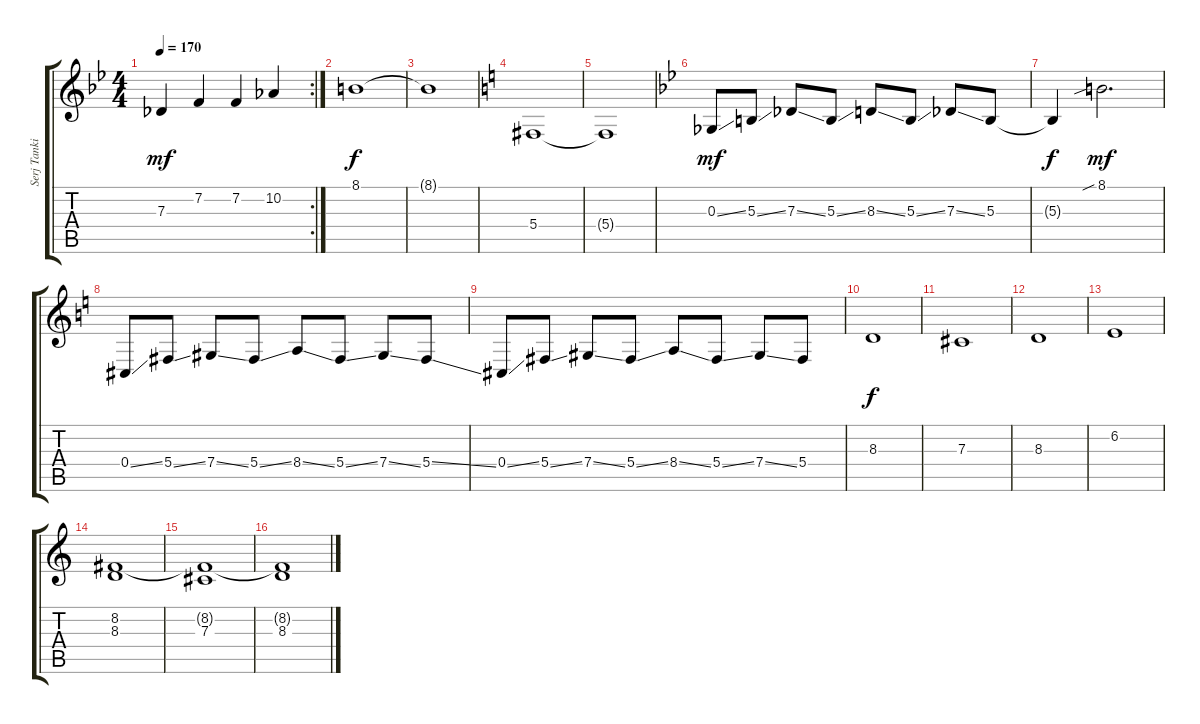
\track ("Serj Tankian" "Serj Tanki") {instrument lead2sawtooth}
\staff {score tabs}
\tuning (Eb4 Bb3 Gb3 Db3 Ab2 Db2) {hide}
\rc 2
\ts (4 4)
\tempo 170
\clef g2
\ks gminor
7.3.4{dy mf} 7.2.4 7.2.4 10.2.4 |
8.1.1{dy f instrument synthstrings1} |
8.1{t}.1 |
\ks c
5.4.1 |
5.4{t}.1 |
\ks gminor
0.3{ss}.8{dy mf} 5.3{ss}.8 7.3{ss}.8 5.3{ss}.8 8.3{ss}.8 5.3{ss}.8 7.3{ss}.8 5.3.8 |
5.3{t}.4{dy f} 8.1{sib}.2{d dy mf} |
\ks c
0.4{ss}.8 5.4{ss}.8 7.4{ss}.8 5.4{ss}.8 8.4{ss}.8 5.4{ss}.8 7.4{ss}.8 5.4{ss}.8 |
0.4{ss}.8 5.4{ss}.8 7.4{ss}.8 5.4{ss}.8 8.4{ss}.8 5.4{ss}.8 7.4{ss}.8 5.4.8 |
8.3.1{dy f} |
7.3.1 |
8.3.1 |
6.2.1 |
(8.2 8.3).1 |
(8.2{t} 7.3).1 |
(8.2{t} 8.3).1
